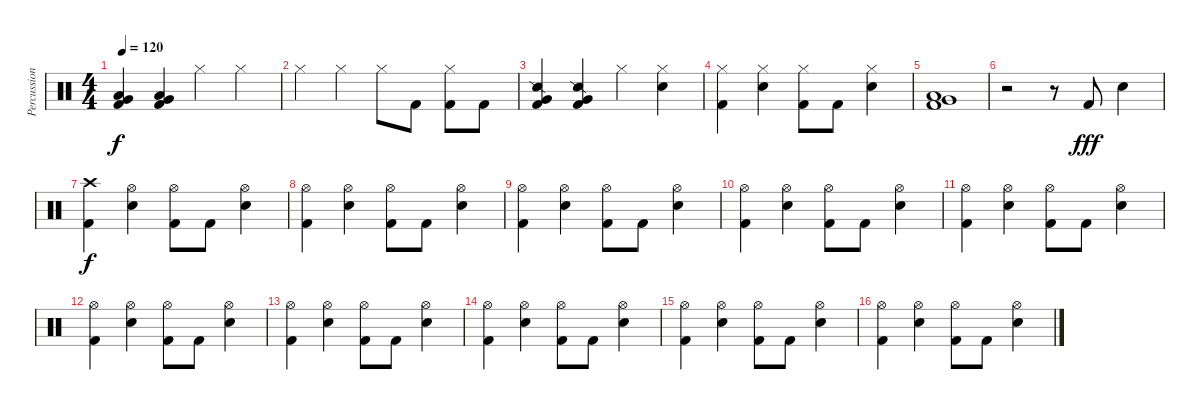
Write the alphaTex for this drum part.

\track ("Percussion" "Percussion") {instrument percussion}
\staff {score}
\articulation defaults
\ts (4 4)
\tempo 120
\clef neutral
\ks c
("Very Low Tom (hit)" "Low Floor Tom (hit)" "Kick (hit) 2").4{dy f} ("Very Low Tom (hit)" "Low Floor Tom (hit)" "Kick (hit) 2").4 "Hi-Hat (closed)".4 "Hi-Hat (closed)".4 |
"Hi-Hat (closed)".4 "Hi-Hat (closed)".4 "Hi-Hat (closed)".8 "Kick (hit) 2".8 ("Hi-Hat (closed)" "Kick (hit) 2").8 "Kick (hit) 2".8 |
("Very Low Tom (hit)" "Snare (side stick) 2" "Kick (hit) 2").4 ("Very Low Tom (hit)" "Snare (side stick) 2" "Kick (hit) 2").4 "Hi-Hat (closed)".4 ("Hi-Hat (closed)" "Snare (hit) 2").4 |
("Hi-Hat (closed)" "Kick (hit) 2").4 ("Hi-Hat (closed)" "Snare (hit) 2").4 ("Hi-Hat (closed)" "Kick (hit) 2").8 "Kick (hit) 2".8 ("Hi-Hat (closed)" "Snare (hit) 2").4 |
("Very Low Tom (hit)" "Low Floor Tom (hit)" "Kick (hit) 2").1 |
r.2 r.8 "Kick (hit) 2".8{dy fff} "Snare (hit) 2".4 |
("Crash high (hit)" "Kick (hit) 2").4{dy f} ("Hi-Hat (open)" "Snare (hit) 2").4 ("Hi-Hat (open)" "Kick (hit) 2").8 "Kick (hit) 2".8 ("Hi-Hat (open)" "Snare (hit) 2").4 |
("Hi-Hat (open)" "Kick (hit) 2").4 ("Hi-Hat (open)" "Snare (hit) 2").4 ("Hi-Hat (open)" "Kick (hit) 2").8 "Kick (hit) 2".8 ("Hi-Hat (open)" "Snare (hit) 2").4 |
("Hi-Hat (open)" "Kick (hit) 2").4 ("Hi-Hat (open)" "Snare (hit) 2").4 ("Hi-Hat (open)" "Kick (hit) 2").8 "Kick (hit) 2".8 ("Hi-Hat (open)" "Snare (hit) 2").4 |
("Hi-Hat (open)" "Kick (hit) 2").4 ("Hi-Hat (open)" "Snare (hit) 2").4 ("Hi-Hat (open)" "Kick (hit) 2").8 "Kick (hit) 2".8 ("Hi-Hat (open)" "Snare (hit) 2").4 |
("Hi-Hat (open)" "Kick (hit) 2").4 ("Hi-Hat (open)" "Snare (hit) 2").4 ("Hi-Hat (open)" "Kick (hit) 2").8 "Kick (hit) 2".8 ("Hi-Hat (open)" "Snare (hit) 2").4 |
("Hi-Hat (open)" "Kick (hit) 2").4 ("Hi-Hat (open)" "Snare (hit) 2").4 ("Hi-Hat (open)" "Kick (hit) 2").8 "Kick (hit) 2".8 ("Hi-Hat (open)" "Snare (hit) 2").4 |
("Hi-Hat (open)" "Kick (hit) 2").4 ("Hi-Hat (open)" "Snare (hit) 2").4 ("Hi-Hat (open)" "Kick (hit) 2").8 "Kick (hit) 2".8 ("Hi-Hat (open)" "Snare (hit) 2").4 |
("Hi-Hat (open)" "Kick (hit) 2").4 ("Hi-Hat (open)" "Snare (hit) 2").4 ("Hi-Hat (open)" "Kick (hit) 2").8 "Kick (hit) 2".8 ("Hi-Hat (open)" "Snare (hit) 2").4 |
("Hi-Hat (open)" "Kick (hit) 2").4 ("Hi-Hat (open)" "Snare (hit) 2").4 ("Hi-Hat (open)" "Kick (hit) 2").8 "Kick (hit) 2".8 ("Hi-Hat (open)" "Snare (hit) 2").4 |
("Hi-Hat (open)" "Kick (hit) 2").4 ("Hi-Hat (open)" "Snare (hit) 2").4 ("Hi-Hat (open)" "Kick (hit) 2").8 "Kick (hit) 2".8 ("Hi-Hat (open)" "Snare (hit) 2").4
